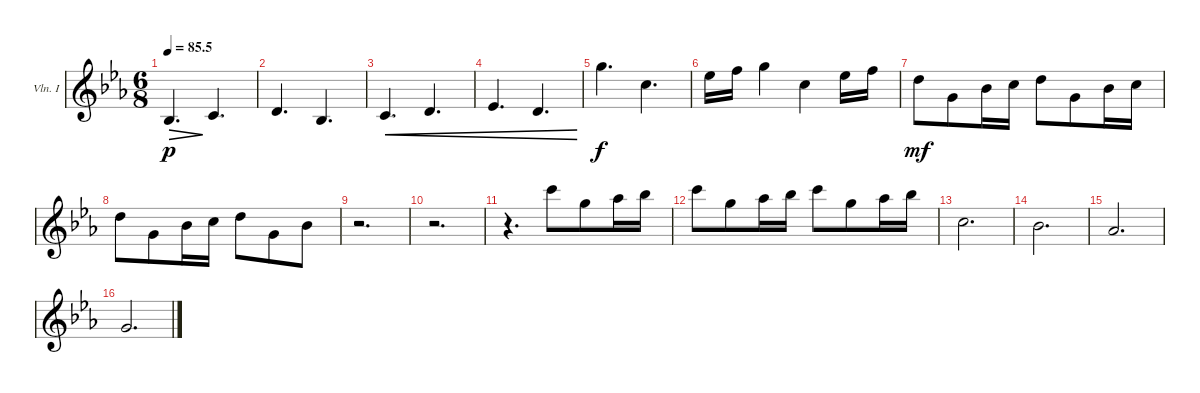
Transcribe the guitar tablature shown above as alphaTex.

\defaultSystemsLayout 4
\bracketExtendMode groupsimilarinstruments
\firstSystemTrackNameOrientation horizontal
\otherSystemsTrackNameOrientation horizontal
\track ("Violin I" "Vln. I") {instrument violin}
\staff {score}
\tuning (E5 A4 D4 G3)
\ts (6 8)
\tempo
85.5
\accidentals auto
\clef g2
\ottava regular
\simile none
\ks eb
3.4.4{d dec dy p} 5.4.4{d} |
7.4.4{d} 3.4.4{d} |
5.4.4{d cre} 7.4.4{d cre} |
8.4.4{d cre} 7.4.4{d cre} |
24.4.4{d dy f} 17.4.4{d} |
20.4.16 22.4.16 24.4.4 17.4.4 20.4.16 22.4.16 |
19.4.8{dy mf} 12.4.8 15.4.16 17.4.16 19.4.8 12.4.8 15.4.16 17.4.16 |
19.4.8 12.4.8 15.4.16 17.4.16 19.4.8 12.4.8 15.4.8 |
r.2{d} |
r.2{d} |
r.4{d} 22.3.8 17.3.8 18.3.16 20.3.16 |
22.3.8 17.3.8 18.3.16 20.3.16 22.3.8 17.3.8 18.3.16 20.3.16 |
10.3.2{d} |
8.3.2{d} |
6.3.2{d} |
5.3.2{d}
